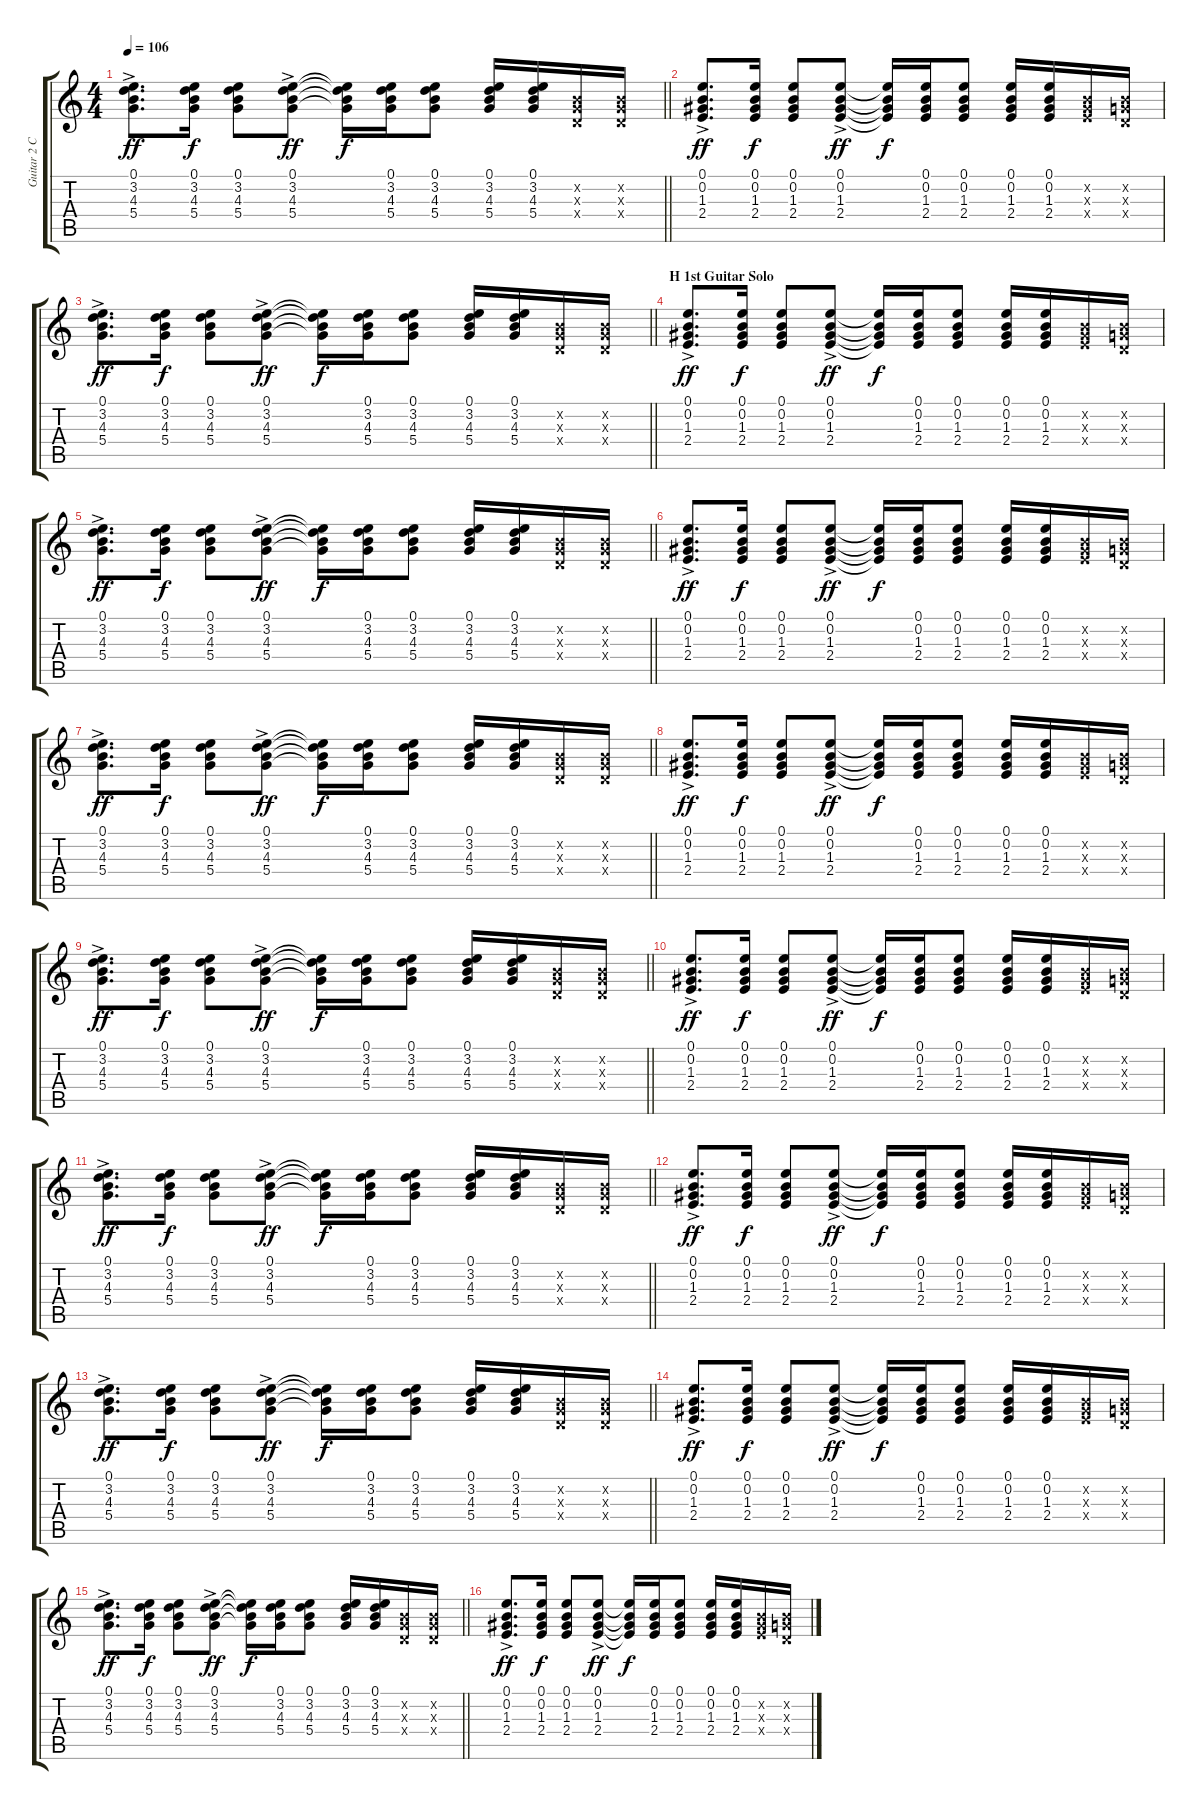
\track ("Guitar 2 CLEAN" "Guitar 2 C") {instrument electricguitarclean bank 255}
\staff {score tabs}
\tuning (E4 B3 G3 D3 A2 E2) {hide}
\ts (4 4)
\tempo 106
\clef g2
\barLineRight lightlight
\ks c
(0.1{ac} 3.2{ac} 4.3{ac} 5.4{ac}).8{d dy ff} (0.1 3.2 4.3 5.4).16{dy f} (0.1 3.2 4.3 5.4).8 (0.1{ac} 3.2{ac} 4.3{ac} 5.4{ac}).8{dy ff} (0.1{t} 3.2{t} 4.3{t} 5.4{t}).16{dy f} (0.1 3.2 4.3 5.4).16 (0.1 3.2 4.3 5.4).8 (0.1 3.2 4.3 5.4).16 (0.1 3.2 4.3 5.4).16 (0.2{x} 0.3{x} 0.4{x}).16 (0.2{x} 0.3{x} 0.4{x}).16 |
(0.1{ac} 0.2{ac} 1.3{ac} 2.4{ac}).8{d dy ff} (0.1 0.2 1.3 2.4).16{dy f} (0.1 0.2 1.3 2.4).8 (0.1{ac} 0.2{ac} 1.3{ac} 2.4{ac}).8{dy ff} (0.1{t} 0.2{t} 1.3{t} 2.4{t}).16{dy f} (0.1 0.2 1.3 2.4).16 (0.1 0.2 1.3 2.4).8 (0.1 0.2 1.3 2.4).16 (0.1 0.2 1.3 2.4).16 (0.2{x} 1.3{x} 2.4{x}).16 (0.2{x} 0.3{x} 0.4{x}).16 |
\barLineRight lightlight
(0.1{ac} 3.2{ac} 4.3{ac} 5.4{ac}).8{d dy ff} (0.1 3.2 4.3 5.4).16{dy f} (0.1 3.2 4.3 5.4).8 (0.1{ac} 3.2{ac} 4.3{ac} 5.4{ac}).8{dy ff} (0.1{t} 3.2{t} 4.3{t} 5.4{t}).16{dy f} (0.1 3.2 4.3 5.4).16 (0.1 3.2 4.3 5.4).8 (0.1 3.2 4.3 5.4).16 (0.1 3.2 4.3 5.4).16 (0.2{x} 0.3{x} 0.4{x}).16 (0.2{x} 0.3{x} 0.4{x}).16 |
\section ("" "H 1st Guitar Solo")
(0.1{ac} 0.2{ac} 1.3{ac} 2.4{ac}).8{d dy ff} (0.1 0.2 1.3 2.4).16{dy f} (0.1 0.2 1.3 2.4).8 (0.1{ac} 0.2{ac} 1.3{ac} 2.4{ac}).8{dy ff} (0.1{t} 0.2{t} 1.3{t} 2.4{t}).16{dy f} (0.1 0.2 1.3 2.4).16 (0.1 0.2 1.3 2.4).8 (0.1 0.2 1.3 2.4).16 (0.1 0.2 1.3 2.4).16 (0.2{x} 1.3{x} 2.4{x}).16 (0.2{x} 0.3{x} 0.4{x}).16 |
\barLineRight lightlight
(0.1{ac} 3.2{ac} 4.3{ac} 5.4{ac}).8{d dy ff} (0.1 3.2 4.3 5.4).16{dy f} (0.1 3.2 4.3 5.4).8 (0.1{ac} 3.2{ac} 4.3{ac} 5.4{ac}).8{dy ff} (0.1{t} 3.2{t} 4.3{t} 5.4{t}).16{dy f} (0.1 3.2 4.3 5.4).16 (0.1 3.2 4.3 5.4).8 (0.1 3.2 4.3 5.4).16 (0.1 3.2 4.3 5.4).16 (0.2{x} 0.3{x} 0.4{x}).16 (0.2{x} 0.3{x} 0.4{x}).16 |
(0.1{ac} 0.2{ac} 1.3{ac} 2.4{ac}).8{d dy ff} (0.1 0.2 1.3 2.4).16{dy f} (0.1 0.2 1.3 2.4).8 (0.1{ac} 0.2{ac} 1.3{ac} 2.4{ac}).8{dy ff} (0.1{t} 0.2{t} 1.3{t} 2.4{t}).16{dy f} (0.1 0.2 1.3 2.4).16 (0.1 0.2 1.3 2.4).8 (0.1 0.2 1.3 2.4).16 (0.1 0.2 1.3 2.4).16 (0.2{x} 1.3{x} 2.4{x}).16 (0.2{x} 0.3{x} 0.4{x}).16 |
\barLineRight lightlight
(0.1{ac} 3.2{ac} 4.3{ac} 5.4{ac}).8{d dy ff} (0.1 3.2 4.3 5.4).16{dy f} (0.1 3.2 4.3 5.4).8 (0.1{ac} 3.2{ac} 4.3{ac} 5.4{ac}).8{dy ff} (0.1{t} 3.2{t} 4.3{t} 5.4{t}).16{dy f} (0.1 3.2 4.3 5.4).16 (0.1 3.2 4.3 5.4).8 (0.1 3.2 4.3 5.4).16 (0.1 3.2 4.3 5.4).16 (0.2{x} 0.3{x} 0.4{x}).16 (0.2{x} 0.3{x} 0.4{x}).16 |
(0.1{ac} 0.2{ac} 1.3{ac} 2.4{ac}).8{d dy ff} (0.1 0.2 1.3 2.4).16{dy f} (0.1 0.2 1.3 2.4).8 (0.1{ac} 0.2{ac} 1.3{ac} 2.4{ac}).8{dy ff} (0.1{t} 0.2{t} 1.3{t} 2.4{t}).16{dy f} (0.1 0.2 1.3 2.4).16 (0.1 0.2 1.3 2.4).8 (0.1 0.2 1.3 2.4).16 (0.1 0.2 1.3 2.4).16 (0.2{x} 1.3{x} 2.4{x}).16 (0.2{x} 0.3{x} 0.4{x}).16 |
\barLineRight lightlight
(0.1{ac} 3.2{ac} 4.3{ac} 5.4{ac}).8{d dy ff} (0.1 3.2 4.3 5.4).16{dy f} (0.1 3.2 4.3 5.4).8 (0.1{ac} 3.2{ac} 4.3{ac} 5.4{ac}).8{dy ff} (0.1{t} 3.2{t} 4.3{t} 5.4{t}).16{dy f} (0.1 3.2 4.3 5.4).16 (0.1 3.2 4.3 5.4).8 (0.1 3.2 4.3 5.4).16 (0.1 3.2 4.3 5.4).16 (0.2{x} 0.3{x} 0.4{x}).16 (0.2{x} 0.3{x} 0.4{x}).16 |
(0.1{ac} 0.2{ac} 1.3{ac} 2.4{ac}).8{d dy ff} (0.1 0.2 1.3 2.4).16{dy f} (0.1 0.2 1.3 2.4).8 (0.1{ac} 0.2{ac} 1.3{ac} 2.4{ac}).8{dy ff} (0.1{t} 0.2{t} 1.3{t} 2.4{t}).16{dy f} (0.1 0.2 1.3 2.4).16 (0.1 0.2 1.3 2.4).8 (0.1 0.2 1.3 2.4).16 (0.1 0.2 1.3 2.4).16 (0.2{x} 1.3{x} 2.4{x}).16 (0.2{x} 0.3{x} 0.4{x}).16 |
\barLineRight lightlight
(0.1{ac} 3.2{ac} 4.3{ac} 5.4{ac}).8{d dy ff} (0.1 3.2 4.3 5.4).16{dy f} (0.1 3.2 4.3 5.4).8 (0.1{ac} 3.2{ac} 4.3{ac} 5.4{ac}).8{dy ff} (0.1{t} 3.2{t} 4.3{t} 5.4{t}).16{dy f} (0.1 3.2 4.3 5.4).16 (0.1 3.2 4.3 5.4).8 (0.1 3.2 4.3 5.4).16 (0.1 3.2 4.3 5.4).16 (0.2{x} 0.3{x} 0.4{x}).16 (0.2{x} 0.3{x} 0.4{x}).16 |
(0.1{ac} 0.2{ac} 1.3{ac} 2.4{ac}).8{d dy ff} (0.1 0.2 1.3 2.4).16{dy f} (0.1 0.2 1.3 2.4).8 (0.1{ac} 0.2{ac} 1.3{ac} 2.4{ac}).8{dy ff} (0.1{t} 0.2{t} 1.3{t} 2.4{t}).16{dy f} (0.1 0.2 1.3 2.4).16 (0.1 0.2 1.3 2.4).8 (0.1 0.2 1.3 2.4).16 (0.1 0.2 1.3 2.4).16 (0.2{x} 1.3{x} 2.4{x}).16 (0.2{x} 0.3{x} 0.4{x}).16 |
\barLineRight lightlight
(0.1{ac} 3.2{ac} 4.3{ac} 5.4{ac}).8{d dy ff} (0.1 3.2 4.3 5.4).16{dy f} (0.1 3.2 4.3 5.4).8 (0.1{ac} 3.2{ac} 4.3{ac} 5.4{ac}).8{dy ff} (0.1{t} 3.2{t} 4.3{t} 5.4{t}).16{dy f} (0.1 3.2 4.3 5.4).16 (0.1 3.2 4.3 5.4).8 (0.1 3.2 4.3 5.4).16 (0.1 3.2 4.3 5.4).16 (0.2{x} 0.3{x} 0.4{x}).16 (0.2{x} 0.3{x} 0.4{x}).16 |
(0.1{ac} 0.2{ac} 1.3{ac} 2.4{ac}).8{d dy ff} (0.1 0.2 1.3 2.4).16{dy f} (0.1 0.2 1.3 2.4).8 (0.1{ac} 0.2{ac} 1.3{ac} 2.4{ac}).8{dy ff} (0.1{t} 0.2{t} 1.3{t} 2.4{t}).16{dy f} (0.1 0.2 1.3 2.4).16 (0.1 0.2 1.3 2.4).8 (0.1 0.2 1.3 2.4).16 (0.1 0.2 1.3 2.4).16 (0.2{x} 1.3{x} 2.4{x}).16 (0.2{x} 0.3{x} 0.4{x}).16 |
\barLineRight lightlight
(0.1{ac} 3.2{ac} 4.3{ac} 5.4{ac}).8{d dy ff} (0.1 3.2 4.3 5.4).16{dy f} (0.1 3.2 4.3 5.4).8 (0.1{ac} 3.2{ac} 4.3{ac} 5.4{ac}).8{dy ff} (0.1{t} 3.2{t} 4.3{t} 5.4{t}).16{dy f} (0.1 3.2 4.3 5.4).16 (0.1 3.2 4.3 5.4).8 (0.1 3.2 4.3 5.4).16 (0.1 3.2 4.3 5.4).16 (0.2{x} 0.3{x} 0.4{x}).16 (0.2{x} 0.3{x} 0.4{x}).16 |
(0.1{ac} 0.2{ac} 1.3{ac} 2.4{ac}).8{d dy ff} (0.1 0.2 1.3 2.4).16{dy f} (0.1 0.2 1.3 2.4).8 (0.1{ac} 0.2{ac} 1.3{ac} 2.4{ac}).8{dy ff} (0.1{t} 0.2{t} 1.3{t} 2.4{t}).16{dy f} (0.1 0.2 1.3 2.4).16 (0.1 0.2 1.3 2.4).8 (0.1 0.2 1.3 2.4).16 (0.1 0.2 1.3 2.4).16 (0.2{x} 1.3{x} 2.4{x}).16 (0.2{x} 0.3{x} 0.4{x}).16
